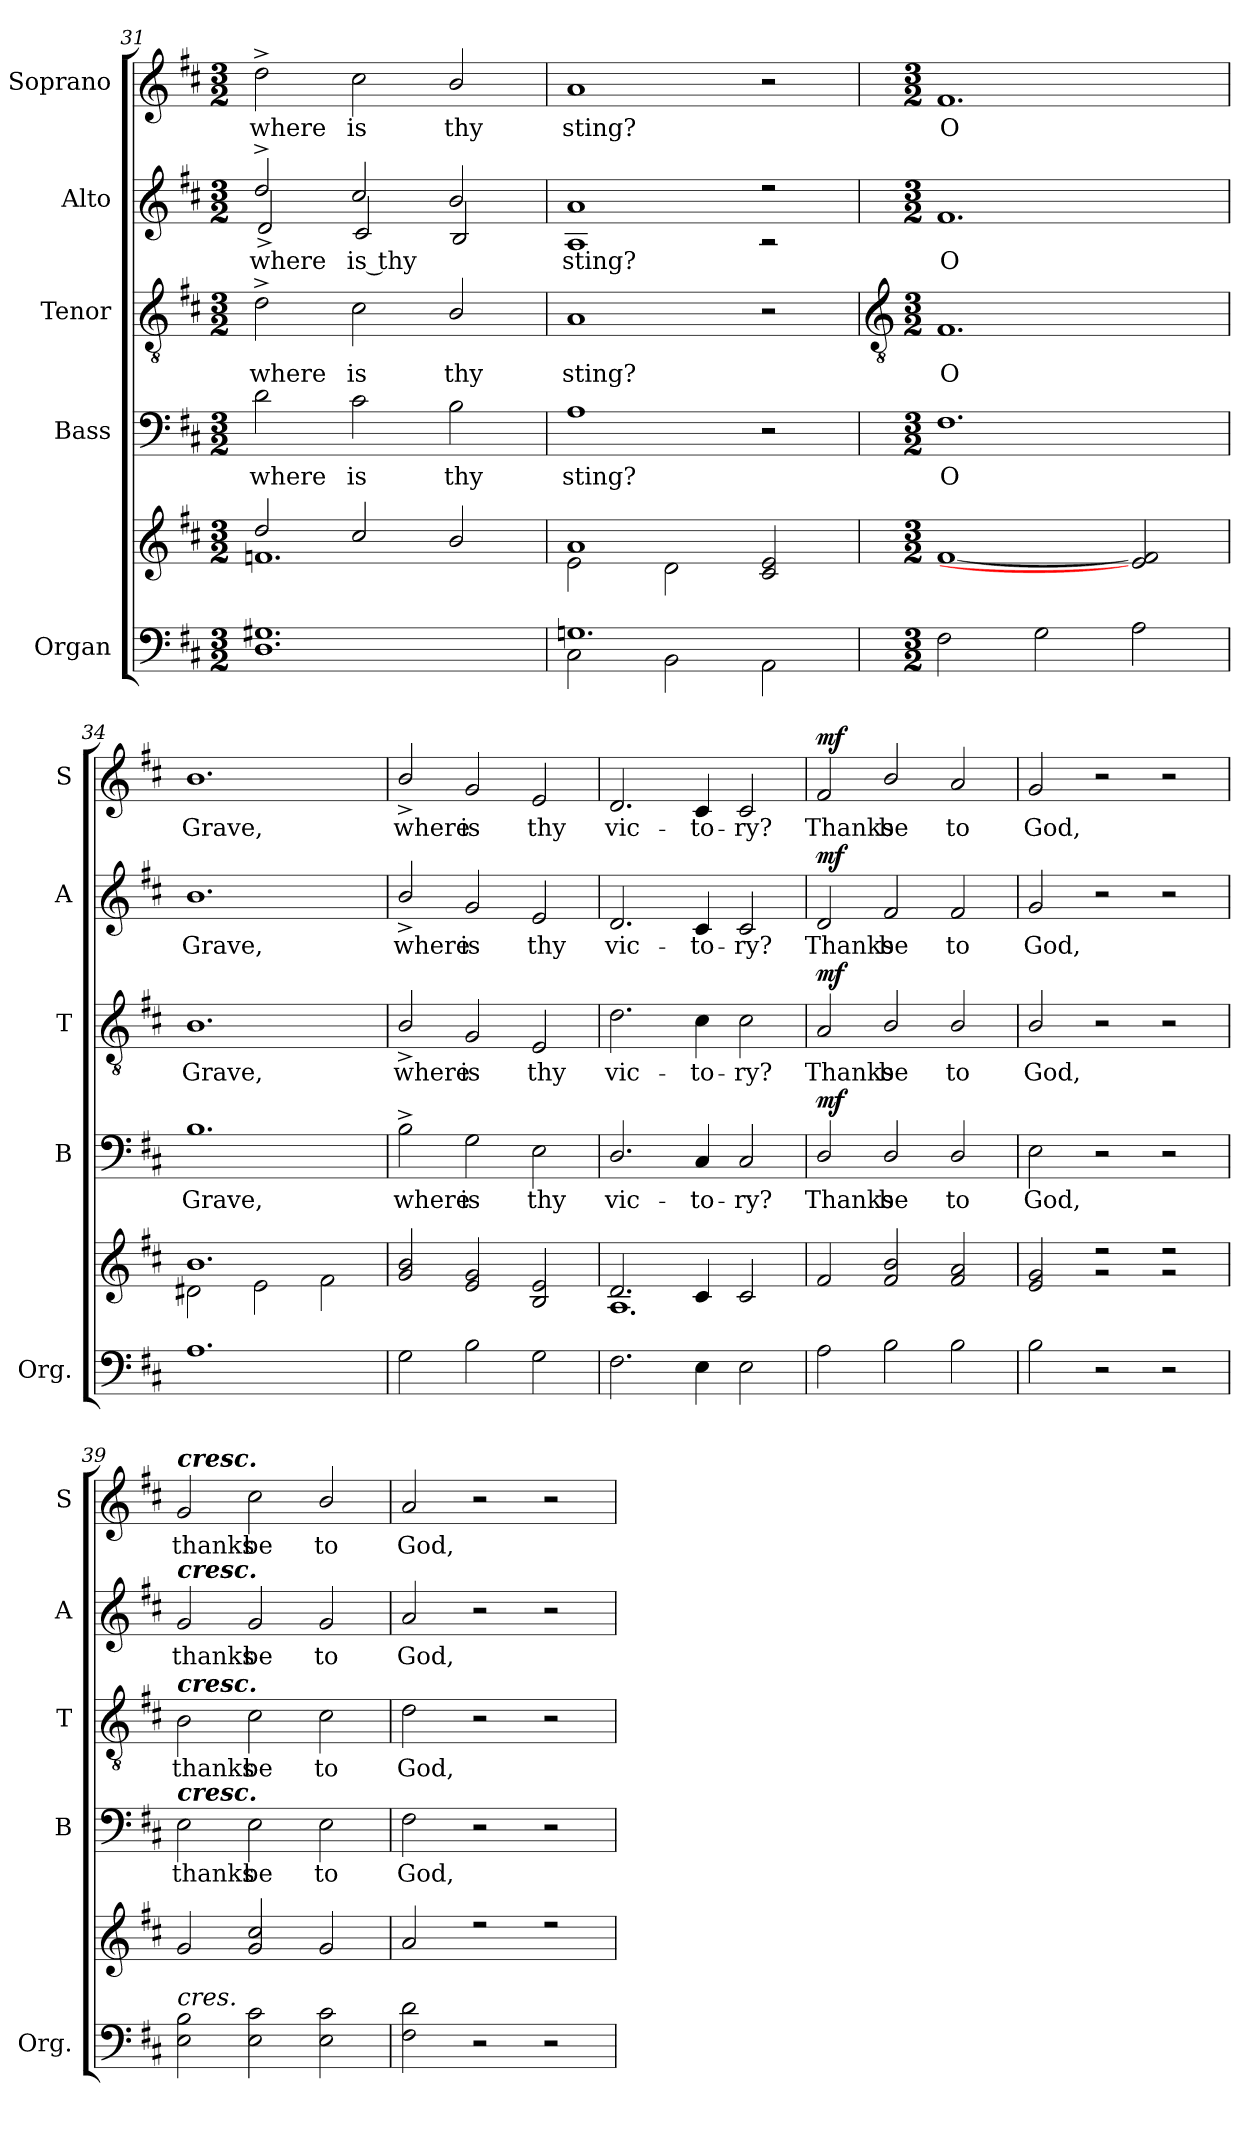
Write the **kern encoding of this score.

**kern	**kern	**kern	**text	**dynam	**kern	**text	**dynam	**kern	**text	**dynam	**kern	**text	**dynam
*part5	*part5	*part4	*part4	*part4	*part3	*part3	*part3	*part2	*part2	*part2	*part1	*part1	*part1
*staff6	*staff5	*staff4	*staff4	*staff4	*staff3	*staff3	*staff3	*staff2	*staff2	*staff2	*staff1	*staff1	*staff1
*I"Organ	*	*I"Bass	*	*	*I"Tenor	*	*	*I"Alto	*	*	*I"Soprano	*	*
*I'Org.	*	*I'B	*	*	*I'T	*	*	*I'A	*	*	*I'S	*	*
*clefF4	*clefG2	*clefF4	*	*	*clefGv2	*	*	*clefG2	*	*	*clefG2	*	*
*k[f#c#]	*k[f#c#]	*k[f#c#]	*	*	*k[f#c#]	*	*	*k[f#c#]	*	*	*k[f#c#]	*	*
*D:	*D:	*D:	*	*	*D:	*	*	*D:	*	*	*D:	*	*
*M3/2	*M3/2	*M3/2	*	*	*M3/2	*	*	*M3/2	*	*	*M3/2	*	*
=31	=31	=31	=31	=31	=31	=31	=31	=31	=31	=31	=31	=31	=31
*^	*^	*	*	*	*	*	*	*	*	*	*	*	*
!	!	!	!	!	!LO:LY:b	!	!	!LO:LY:b	!	!	!LO:LY:b	!	!	!LO:LY:b	!
*	*	*	*	*	*	*	*	*	*	*^	*	*	*	*	*
1.D/ 1.G#X/	1.ryy	2dd/	1.fn\	2d	where	.	2d^	where	.	2dd^/	2d^/	where	.	2dd^	where	.
!	!	!	!	!	!LO:LY:b	!	!	!LO:LY:b	!	!	!	!LO:LY:b	!	!	!LO:LY:b	!
.	.	2cc#/	.	2c#	is	.	2c#	is	.	2cc#/	2c#/	is thy	.	2cc#	is	.
!	!	!	!	!	!LO:LY:b	!	!	!LO:LY:b	!	!	!	!	!	!	!LO:LY:b	!
.	.	2b/	.	2B	thy	.	2B/	thy	.	2b/	2B/	.	.	2b/	thy	.
=32	=32	=32	=32	=32	=32	=32	=32	=32	=32	=32	=32	=32	=32	=32	=32	=32
!	!	!	!	!	!LO:LY:b	!	!	!LO:LY:b	!	!	!	!LO:LY:b	!	!	!LO:LY:b	!
1.Gn/	2C#\	1a/	2e\	1A	sting?	.	1A	sting?	.	1a	1A\	sting?	.	1a	sting?	.
.	2BB\	.	2d\	.	.	.	.	.	.	.	.	.	.	.	.	.
.	2AA\	2c#/ 2e/	2ryy	2r	.	.	2r	.	.	2r	2r	.	.	2r	.	.
*v	*v	*	*	*	*	*	*	*	*	*v	*v	*	*	*	*	*
!!LO:LB:g=z
=33	=33	=33	=33	=33	=33	=33	=33	=33	=33	=33	=33	=33	=33	=33
*	*	*	*	*	*	*clefGv2	*	*	*	*	*	*	*	*
*M3/2	*M3/2	*	*M3/2	*	*	*M3/2	*	*	*M3/2	*	*	*M3/2	*	*
*^	*	*	*	*	*	*	*	*	*^	*	*	*	*	*
!	!	!	!	!	!LO:LY:b	!	!	!LO:LY:b	!	!	!	!LO:LY:b	!	!	!LO:LY:b	!
*v	*v	*	*	*	*	*	*	*	*	*v	*v	*	*	*	*	*
2F#	[1f#/	2ryy	1.F#	O	.	1.F#	O	.	1.f#	O	.	1.f#	O	.
2G	.	2ryy	.	.	.	.	.	.	.	.	.	.	.	.
2A	2e/] 2f#/]	2ryy	.	.	.	.	.	.	.	.	.	.	.	.
=34	=34	=34	=34	=34	=34	=34	=34	=34	=34	=34	=34	=34	=34	=34
!	!	!	!	!LO:LY:b	!	!	!LO:LY:b	!	!	!LO:LY:b	!	!	!LO:LY:b	!
1.A	1.b/	2d#X\	1.B	Grave,	.	1.B	Grave,	.	1.b	Grave,	.	1.b	Grave,	.
.	.	2e\	.	.	.	.	.	.	.	.	.	.	.	.
.	.	2f#\	.	.	.	.	.	.	.	.	.	.	.	.
=35	=35	=35	=35	=35	=35	=35	=35	=35	=35	=35	=35	=35	=35	=35
!	!	!	!	!LO:LY:b	!	!	!LO:LY:b	!	!	!LO:LY:b	!	!	!LO:LY:b	!
2G	2g/ 2b/	1.ryy	2B^	where	.	2B^/	where	.	2b^/	where	.	2b^/	where	.
!	!	!	!	!LO:LY:b	!	!	!LO:LY:b	!	!	!LO:LY:b	!	!	!LO:LY:b	!
2B	2e/ 2g/	.	2G	is	.	2G	is	.	2g	is	.	2g	is	.
!	!	!	!	!LO:LY:b	!	!	!LO:LY:b	!	!	!LO:LY:b	!	!	!LO:LY:b	!
2G	2B/ 2e/	.	2E	thy	.	2E	thy	.	2e	thy	.	2e	thy	.
=36	=36	=36	=36	=36	=36	=36	=36	=36	=36	=36	=36	=36	=36	=36
!	!	!	!	!LO:LY:b	!	!	!LO:LY:b	!	!	!LO:LY:b	!	!	!LO:LY:b	!
2.F#	2.d/	1.A\	2.D/	vic-	.	2.d	vic-	.	2.d	vic-	.	2.d	vic-	.
!	!	!	!	!LO:LY:b	!	!	!LO:LY:b	!	!	!LO:LY:b	!	!	!LO:LY:b	!
4E	4c#/	.	4C#	-to-	.	4c#	-to-	.	4c#	-to-	.	4c#	-to-	.
!	!	!	!	!LO:LY:b	!	!	!LO:LY:b	!	!	!LO:LY:b	!	!	!LO:LY:b	!
2E	2c#/	.	2C#	-ry?	.	2c#	-ry?	.	2c#	-ry?	.	2c#	-ry?	.
=37	=37	=37	=37	=37	=37	=37	=37	=37	=37	=37	=37	=37	=37	=37
!	!	!	!	!LO:LY:b	!LO:DY:b	!	!LO:LY:b	!LO:DY:b	!	!LO:LY:b	!LO:DY:b	!	!LO:LY:b	!LO:DY:b
2A	2f#/	1.ryy	2D/	Thanks	mf	2A	Thanks	mf	2d	Thanks	mf	2f#	Thanks	mf
!	!	!	!	!LO:LY:b	!	!	!LO:LY:b	!	!	!LO:LY:b	!	!	!LO:LY:b	!
2B	2f#/ 2b/	.	2D/	be	.	2B/	be	.	2f#	be	.	2b/	be	.
!	!	!	!	!LO:LY:b	!	!	!LO:LY:b	!	!	!LO:LY:b	!	!	!LO:LY:b	!
2B	2f#/ 2a/	.	2D/	to	.	2B/	to	.	2f#	to	.	2a	to	.
=38	=38	=38	=38	=38	=38	=38	=38	=38	=38	=38	=38	=38	=38	=38
!	!	!	!	!LO:LY:b	!	!	!LO:LY:b	!	!	!LO:LY:b	!	!	!LO:LY:b	!
2B	2e/ 2g/	2ryy	2E	God,	.	2B/	God,	.	2g	God,	.	2g	God,	.
2r	2r	2r	2r	.	.	2r	.	.	2r	.	.	2r	.	.
2r	2r	2r	2r	.	.	2r	.	.	2r	.	.	2r	.	.
=39	=39	=39	=39	=39	=39	=39	=39	=39	=39	=39	=39	=39	=39	=39
!	!	!	!	!	!	!	!	!	!	!	!	!LO:TX:a:Bi:t=cresc.	!	!
!	!	!	!	!	!	!	!	!	!LO:TX:a:Bi:t=cresc.	!	!	!	!	!
!	!	!	!	!	!	!LO:TX:a:Bi:t=cresc.	!	!	!	!	!	!	!	!
!	!	!	!LO:TX:a:Bi:t=cresc.	!	!	!	!	!	!	!	!	!	!	!
!LO:TX:a:i:t=cres.	!	!	!	!	!	!	!	!	!	!	!	!	!	!
!	!	!	!	!LO:LY:b	!	!	!LO:LY:b	!	!	!LO:LY:b	!	!	!LO:LY:b	!
2E 2B	2g/	1.ryy	2E	thanks	.	2B	thanks	.	2g	thanks	.	2g	thanks	.
!	!	!	!	!LO:LY:b	!	!	!LO:LY:b	!	!	!LO:LY:b	!	!	!LO:LY:b	!
2E 2c#	2g/ 2cc#/	.	2E	be	.	2c#	be	.	2g	be	.	2cc#	be	.
!	!	!	!	!LO:LY:b	!	!	!LO:LY:b	!	!	!LO:LY:b	!	!	!LO:LY:b	!
2E 2c#	2g/	.	2E	to	.	2c#	to	.	2g	to	.	2b/	to	.
=40	=40	=40	=40	=40	=40	=40	=40	=40	=40	=40	=40	=40	=40	=40
!	!	!	!	!LO:LY:b	!	!	!LO:LY:b	!	!	!LO:LY:b	!	!	!LO:LY:b	!
2F# 2d	2a/	1.ryy	2F#	God,	.	2d	God,	.	2a	God,	.	2a	God,	.
2r	2r	.	2r	.	.	2r	.	.	2r	.	.	2r	.	.
2r	2r	.	2r	.	.	2r	.	.	2r	.	.	2r	.	.
*	*v	*v	*	*	*	*	*	*	*	*	*	*	*	*
=	=	=	=	=	=	=	=	=	=	=	=	=	=
*-	*-	*-	*-	*-	*-	*-	*-	*-	*-	*-	*-	*-	*-
